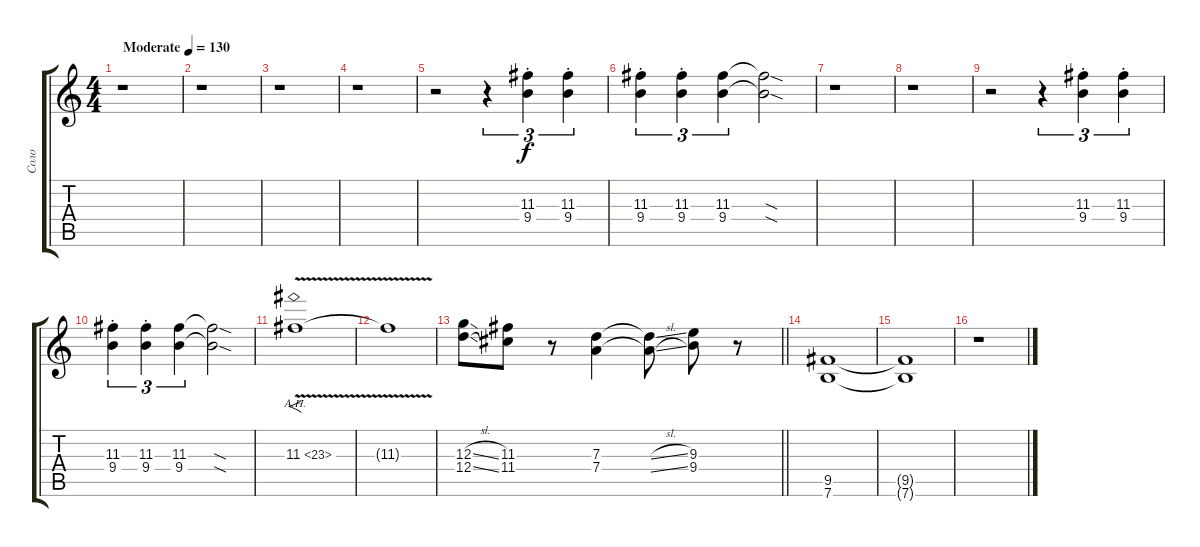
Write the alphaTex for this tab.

\track ("Соло" "Соло") {instrument distortionguitar}
\staff {score tabs}
\tuning (E4 B3 G3 D3 A2 E2) {hide}
\ts (4 4)
\tempo (130 "Moderate")
\clef g2
\ks c
r.1{dy f instrument distortionguitar} |
r.1 |
r.1 |
r.1 |
r.2 r.4{tu (3 2)} (11.3{st} 9.4{st}).4{tu (3 2)} (11.3{st} 9.4{st}).4{tu (3 2)} |
(11.3{st} 9.4{st}).4{tu (3 2)} (11.3{st} 9.4{st}).4{tu (3 2)} (11.3 9.4).4{tu (3 2)} (11.3{sod t} 9.4{sod t}).2 |
r.1 |
r.1 |
r.2 r.4{tu (3 2)} (11.3{st} 9.4{st}).4{tu (3 2)} (11.3{st} 9.4{st}).4{tu (3 2)} |
(11.3{st} 9.4{st}).4{tu (3 2)} (11.3{st} 9.4{st}).4{tu (3 2)} (11.3 9.4).4{tu (3 2)} (11.3{sod t} 9.4{sod t}).2 |
11.3{ah 12 v}.1{f} |
11.3{t}.1 |
\barLineRight lightlight
(12.3{sl} 12.4{sl}).8 (11.3 11.4).8 r.8 (7.3 7.4).4 (7.3{sl t} 7.4{sl t}).8 (9.3 9.4).8 r.8 |
(9.5 7.6).1 |
(9.5{t} 7.6{t}).1 |
r.1
